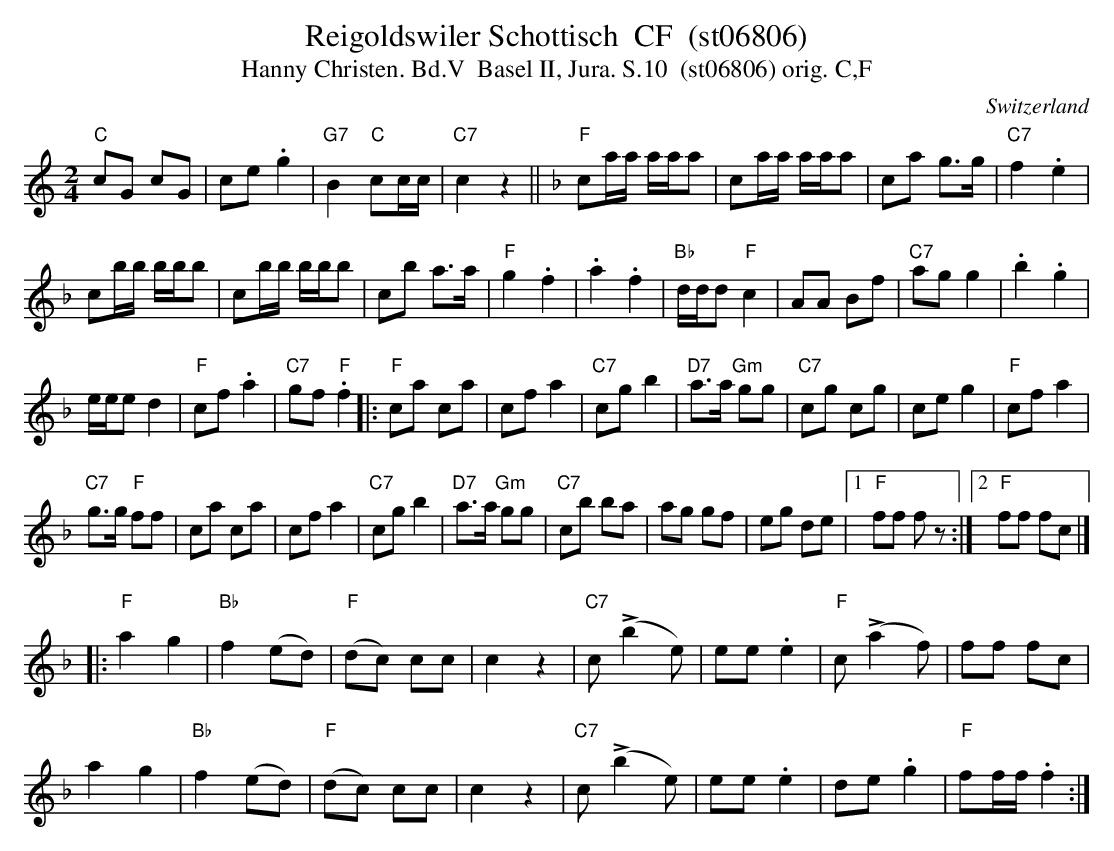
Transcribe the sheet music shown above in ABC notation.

X:1
T:Reigoldswiler Schottisch  CF  (st06806)
T:Hanny Christen. Bd.V  Basel II, Jura. S.10  (st06806) orig. C,F
M:2/4
L:1/8
O:Switzerland
K:C major
"C"cG cG | ce.g2 | "G7"B2 "C"cc/c/ | "C7"c2z2 || [K:F] "F"ca/a/ a/a/a | ca/a/ a/a/a | ca g>g | "C7"f2.e2 |
cb/b/ b/b/b | cb/b/ b/b/b | cb a>a | "F"g2.f2 | .a2.f2 | "Bb"d/d/d "F"c2 | AA Bf | "C7"agg2 | .b2.g2 |
e/e/ed2 | "F"cf.a2 | "C7"gf"F".f2 |: "F"ca ca | cfa2 | "C7"cgb2 | "D7"a>a "Gm"gg | "C7"cg cg | ceg2 | "F"cfa2 |
"C7"g>g "F"ff | ca ca | cfa2 | "C7"cgb2 | "D7"a>a "Gm"gg | "C7"cb ba | ag gf | eg de |1 "F"ff fz :|2 "F"ff fc |]
|: "F"a2g2 | "Bb"f2(ed) | ("F"dc) cc | c2z2 | "C7"c(!>!b2e)  | ee.e2 | "F"c(!>!a2f) | ff fc |
a2g2 | "Bb"f2 (ed) | ("F"dc) cc | c2z2 | "C7"c(!>!b2e) | ee.e2 | de.g2 | "F"ff/f/ .f2 :|
